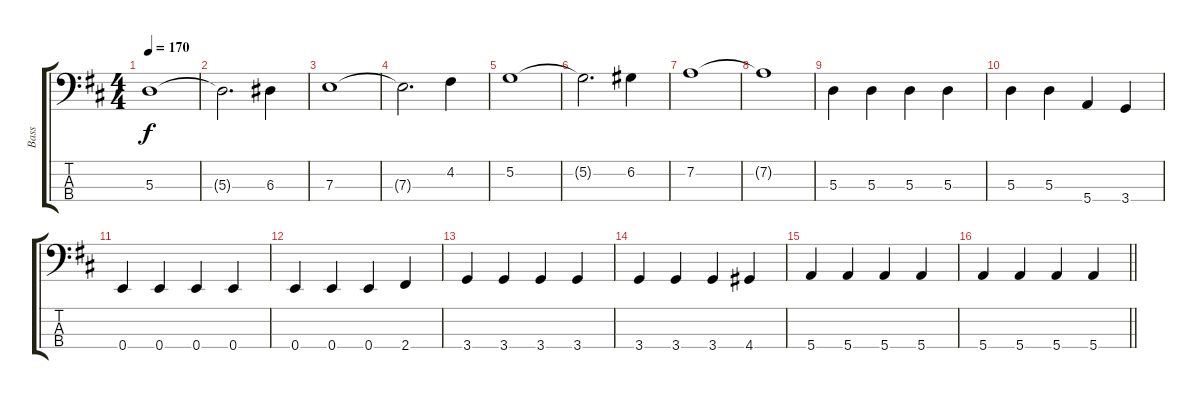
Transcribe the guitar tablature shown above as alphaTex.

\track ("Bass" "Bass") {instrument electricbassfinger}
\staff {score tabs}
\tuning (G2 D2 A1 E1) {hide}
\ts (4 4)
\tempo 170
\clef f4
\ks d
5.3.1{dy f} |
5.3{t}.2{d} 6.3.4 |
7.3.1 |
7.3{t}.2{d} 4.2.4 |
5.2.1 |
5.2{t}.2{d} 6.2.4 |
7.2.1 |
7.2{t}.1 |
5.3.4 5.3.4 5.3.4 5.3.4 |
5.3.4 5.3.4 5.4.4 3.4.4 |
0.4.4 0.4.4 0.4.4 0.4.4 |
0.4.4 0.4.4 0.4.4 2.4.4 |
3.4.4 3.4.4 3.4.4 3.4.4 |
3.4.4 3.4.4 3.4.4 4.4.4 |
5.4.4 5.4.4 5.4.4 5.4.4 |
\barLineRight lightlight
5.4.4 5.4.4 5.4.4 5.4.4
